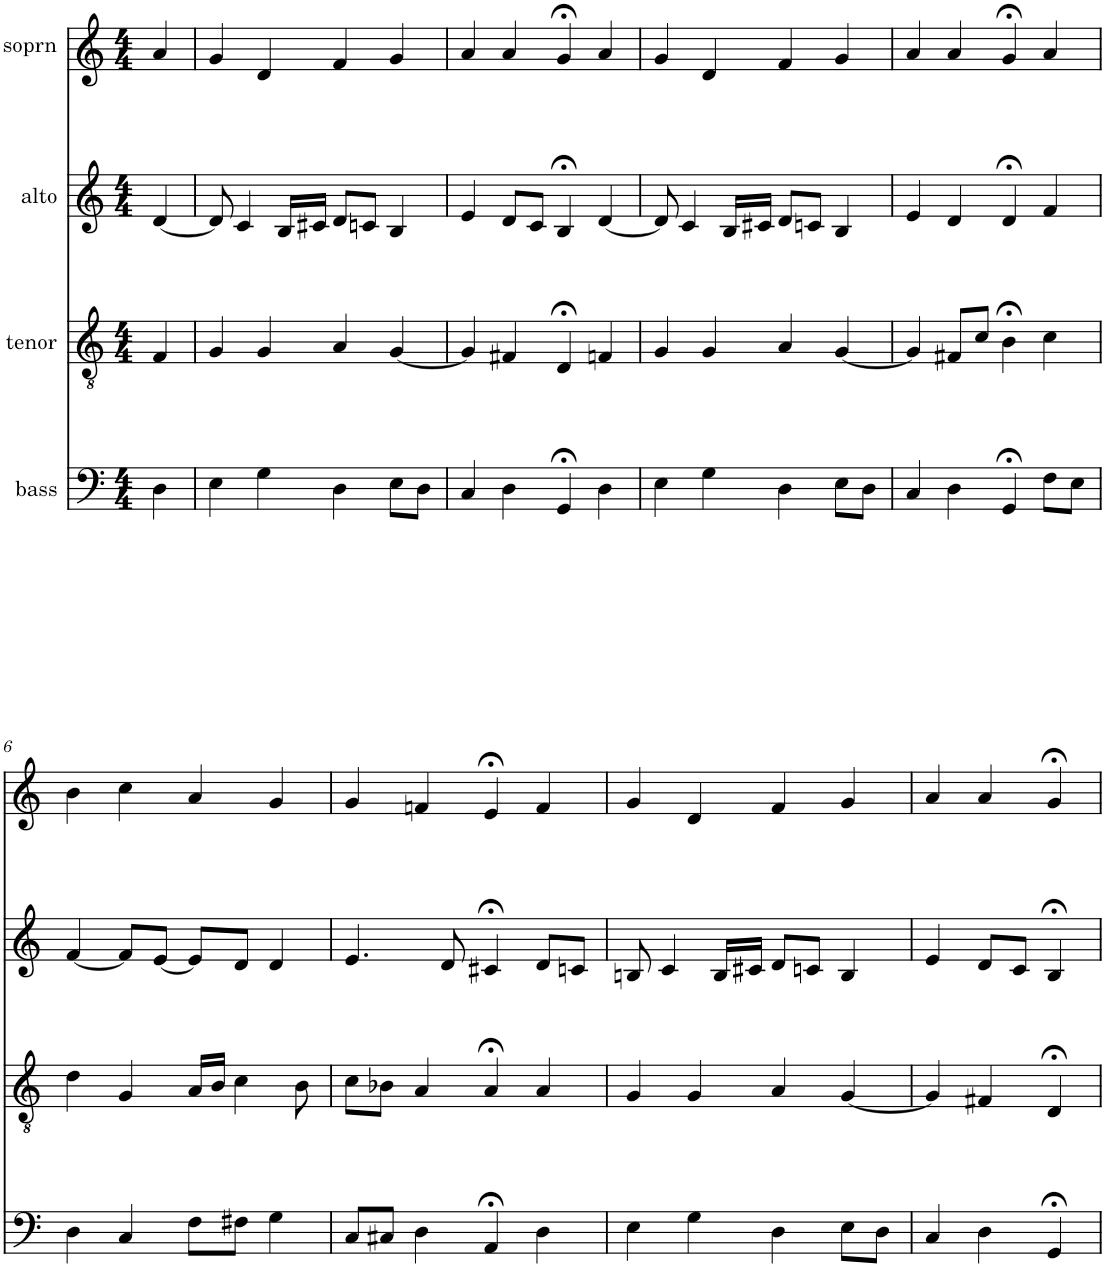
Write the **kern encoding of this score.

**kern	**kern	**kern	**kern
*part4	*part3	*part2	*part1
*staff4	*staff3	*staff2	*staff1
*I"bass	*I"tenor	*I"alto	*I"soprn
*clefF4	*clefGv2	*clefG2	*clefG2
*k[]	*k[]	*k[]	*k[]
*M4/4	*M4/4	*M4/4	*M4/4
=1	=1	=1	=1
4D\	4F/	[4d/	4a/
=2	=2	=2	=2
4E\	4G/	8d/]	4g/
.	.	4c/	.
4G\	4G/	.	4d/
.	.	16B/LL	.
.	.	16c#X/JJ	.
4D\	4A/	8d/L	4f/
.	.	8cn/J	.
8E\L	[4G/	4B/	4g/
8D\J	.	.	.
=3	=3	=3	=3
4C/	4G/]	4e/	4a/
4D\	4F#X/	8d/L	4a/
.	.	8c/J	.
4GG;</	4D;</	4B;</	4g;</
4D\	4Fn/	[4d/	4a/
=4	=4	=4	=4
4E\	4G/	8d/]	4g/
.	.	4c/	.
4G\	4G/	.	4d/
.	.	16B/LL	.
.	.	16c#X/JJ	.
4D\	4A/	8d/L	4f/
.	.	8cn/J	.
8E\L	[4G/	4B/	4g/
8D\J	.	.	.
=5	=5	=5	=5
4C/	4G/]	4e/	4a/
4D\	8F#X/L	4d/	4a/
.	8c/J	.	.
4GG;</	4B;<\	4d;</	4g;</
8F\L	4c\	4f/	4a/
8E\J	.	.	.
!!LO:LB:g=z
=6	=6	=6	=6
4D\	4d\	[4f/	4b\
4C/	4G/	8f/L]	4cc\
.	.	[8e/J	.
8F\L	16A/LL	8e/L]	4a/
.	16B/JJ	.	.
8F#X\J	4c\	8d/J	.
4G\	.	4d/	4g/
.	8B\	.	.
=7	=7	=7	=7
8C/L	8c\L	4.e/	4g/
8C#X/J	8B-X\J	.	.
4D\	4A/	.	4fn/
.	.	8d/	.
4AA;</	4A;</	4c#X;</	4e;</
4D\	4A/	8d/L	4f/
.	.	8cn/J	.
=8	=8	=8	=8
4E\	4G/	8Bn/	4g/
.	.	4c/	.
4G\	4G/	.	4d/
.	.	16B/LL	.
.	.	16c#X/JJ	.
4D\	4A/	8d/L	4f/
.	.	8cn/J	.
8E\L	[4G/	4B/	4g/
8D\J	.	.	.
=9	=9	=9	=9
4C/	4G/]	4e/	4a/
4D\	4F#X/	8d/L	4a/
.	.	8c/J	.
4GG;</	4D;</	4B;</	4g;</
=	=	=	=
*-	*-	*-	*-
